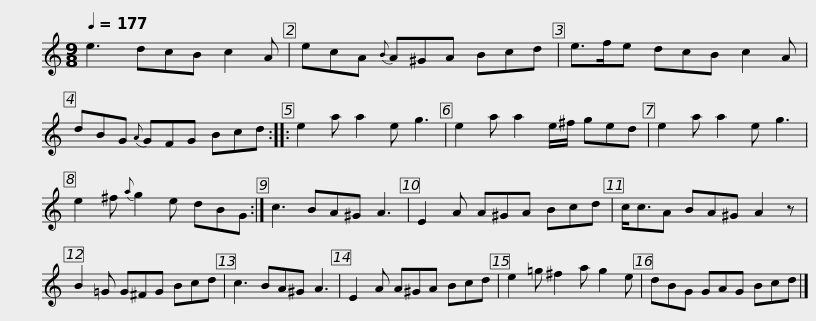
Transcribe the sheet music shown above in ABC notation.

X:1
L:1/8
Q:1/4=177
M:9/8
I:linebreak $
K:C
V:1 treble
V:1
 e3 dcB c2 A | ecA{B} A^GA Bcd | e>fe dcB c2 A | dBG{A} GFG Bcd :: e2 a a2 e g3 |$ %5
 e2 a a2 e/^f/ ged | e2 a a2 e g3 | e2 ^f{a} g2 e dBG :| c3 BA^G A3 | E2 A A^GA Bcd |$ %10
 c<cA BA^G A2 z | B2 =G G^FG Bcd | c3 BA^G A3 | E2 A A^GA Bcd | e2 =g ^f2 a g2 e |$ %15
 dBG GAG Bcd |] %16
